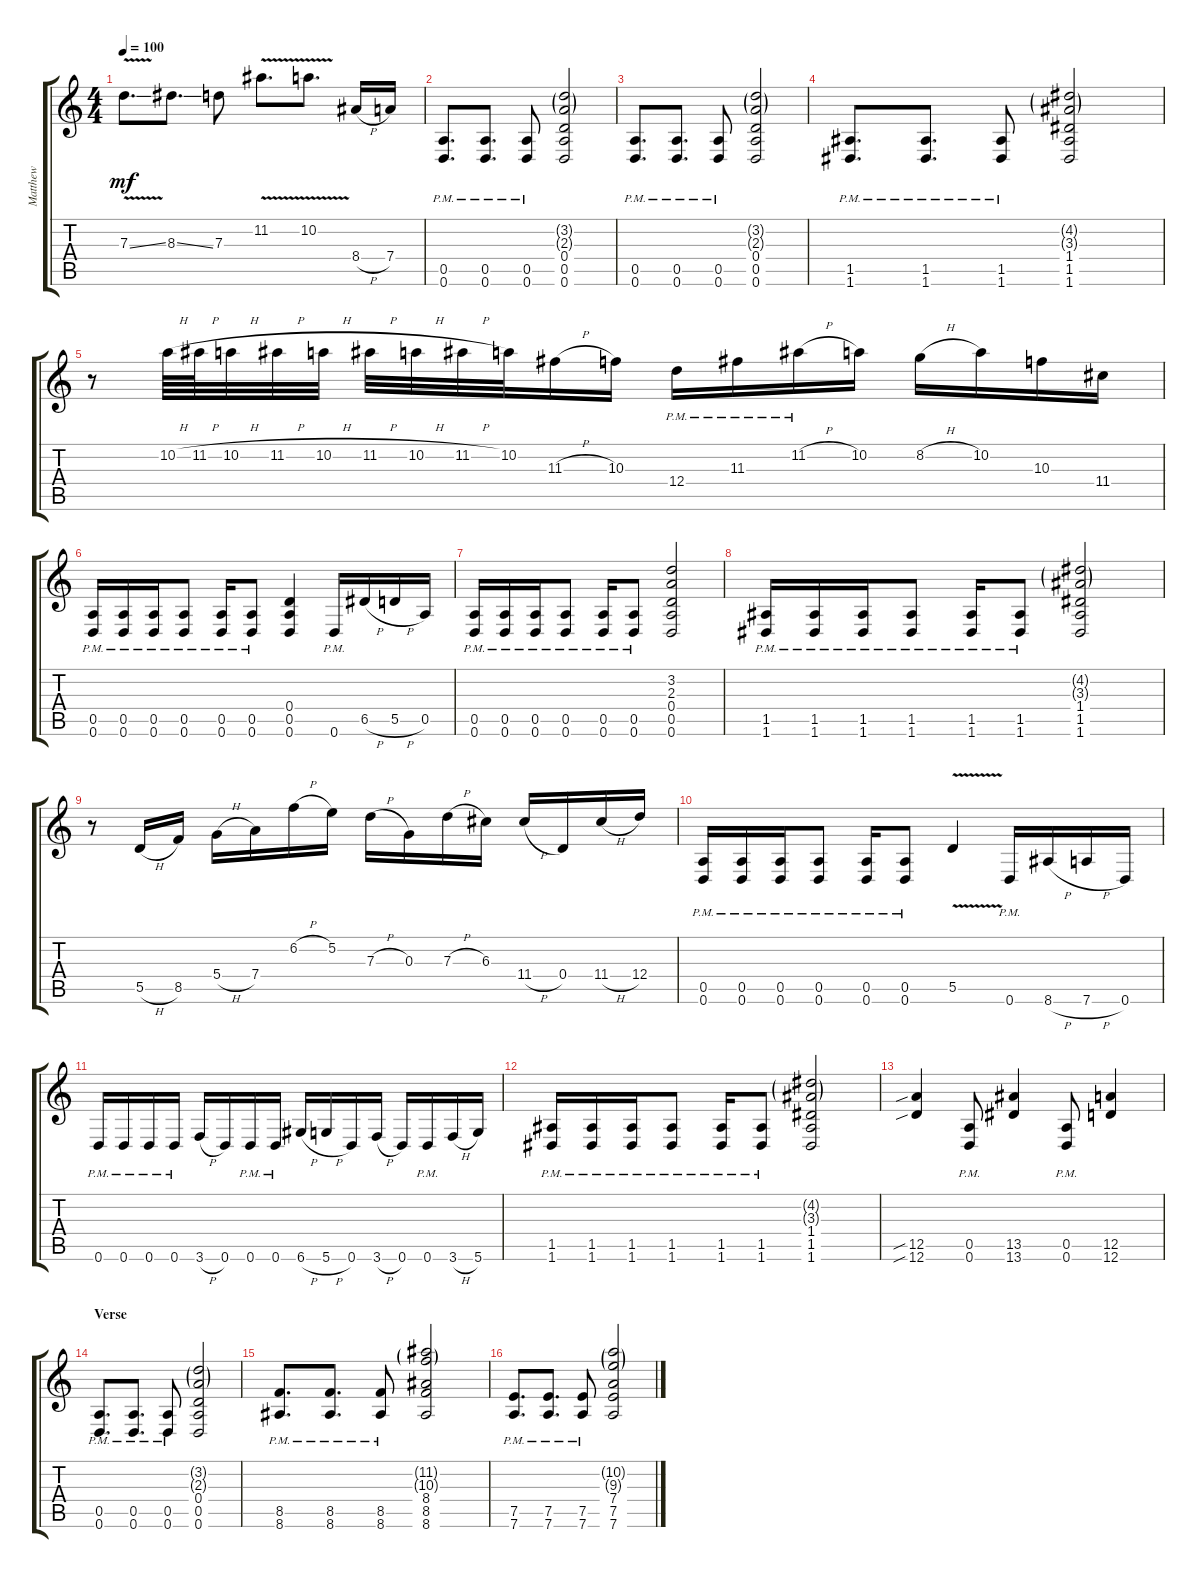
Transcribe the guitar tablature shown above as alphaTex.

\track ("Matthew" "Matthew") {instrument distortionguitar}
\staff {score tabs}
\tuning (E4 B3 G3 D3 A2 D2) {hide}
\ts (4 4)
\tempo 100
\clef g2
\ks c
7.3{v ss}.8{d dy mf} 8.3{ss}.8{d} 7.3.8 11.2{v}.8{d} 10.2{v}.8{d} 8.4{h}.16 7.4.16 |
(0.5{pm} 0.6{pm}).8{d} (0.5{pm} 0.6{pm}).8{d} (0.5{pm} 0.6{pm}).8 (3.2{g} 2.3{g} 0.4 0.5 0.6).2 |
(0.5{pm} 0.6{pm}).8{d} (0.5{pm} 0.6{pm}).8{d} (0.5{pm} 0.6{pm}).8 (3.2{g} 2.3{g} 0.4 0.5 0.6).2 |
(1.5{pm} 1.6{pm}).8{d} (1.5{pm} 1.6{pm}).8{d} (1.5{pm} 1.6{pm}).8 (4.2{g} 3.3{g} 1.4 1.5 1.6).2 |
r.8 10.2{h}.64 11.2{h}.64 10.2{h}.32 11.2{h}.32 10.2{h}.32 11.2{h}.32 10.2{h}.32 11.2{h}.32 10.2.32 11.3{h}.16 10.3.16 12.4{pm}.16 11.3{pm}.16 11.2{h pm}.16 10.2.16 8.2{h}.16 10.2.16 10.3.16 11.4.16 |
(0.5{pm} 0.6{pm}).16 (0.5{pm} 0.6{pm}).16 (0.5{pm} 0.6{pm}).16 (0.5{pm} 0.6{pm}).8 (0.5{pm} 0.6{pm}).16 (0.5{pm} 0.6{pm}).8 (0.4 0.5 0.6).4 0.6{pm}.16 6.5{h}.16 5.5{h}.16 0.5.16 |
(0.5{pm} 0.6{pm}).16 (0.5{pm} 0.6{pm}).16 (0.5{pm} 0.6{pm}).16 (0.5{pm} 0.6{pm}).8 (0.5{pm} 0.6{pm}).16 (0.5{pm} 0.6{pm}).8 (3.2 2.3 0.4 0.5 0.6).2 |
(1.5{pm} 1.6{pm}).16 (1.5{pm} 1.6{pm}).16 (1.5{pm} 1.6{pm}).16 (1.5{pm} 1.6{pm}).8 (1.5{pm} 1.6{pm}).16 (1.5{pm} 1.6{pm}).8 (4.2{g} 3.3{g} 1.4 1.5 1.6).2 |
r.8 5.5{h}.16 8.5.16 5.4{h}.16 7.4.16 6.2{h}.16 5.2.16 7.3{h}.16 0.3.16 7.3{h}.16 6.3.16 11.4{h}.16 0.4.16 11.4{h}.16 12.4.16 |
(0.5{pm} 0.6{pm}).16 (0.5{pm} 0.6{pm}).16 (0.5{pm} 0.6{pm}).16 (0.5{pm} 0.6{pm}).8 (0.5{pm} 0.6{pm}).16 (0.5{pm} 0.6{pm}).8 5.5{v}.4 0.6{pm}.16 8.6{h}.16 7.6{h}.16 0.6.16 |
0.6{pm}.16 0.6{pm}.16 0.6{pm}.16 0.6{pm}.16 3.6{h}.16 0.6.16 0.6{pm}.16 0.6{pm}.16 6.6{h}.16 5.6{h}.16 0.6.16 3.6{h}.16 0.6.16 0.6{pm}.16 3.6{h}.16 5.6.16 |
(1.5{pm} 1.6{pm}).16 (1.5{pm} 1.6{pm}).16 (1.5{pm} 1.6{pm}).16 (1.5{pm} 1.6{pm}).8 (1.5{pm} 1.6{pm}).16 (1.5{pm} 1.6{pm}).8 (4.2{g} 3.3{g} 1.4 1.5 1.6).2 |
(12.5{sib} 12.6{sib}).4 (0.5{pm} 0.6{pm}).8 (13.5 13.6).4 (0.5{pm} 0.6{pm}).8 (12.5 12.6).4 |
\section ("" "Verse")
(0.5{pm} 0.6{pm}).8{d} (0.5{pm} 0.6{pm}).8{d} (0.5{pm} 0.6{pm}).8 (3.2{g} 2.3{g} 0.4 0.5 0.6).2 |
(8.5{pm} 8.6{pm}).8{d} (8.5{pm} 8.6{pm}).8{d} (8.5{pm} 8.6{pm}).8 (11.2{g} 10.3{g} 8.4 8.5 8.6).2 |
(7.5{pm} 7.6{pm}).8{d} (7.5{pm} 7.6{pm}).8{d} (7.5{pm} 7.6{pm}).8 (10.2{g} 9.3{g} 7.4 7.5 7.6).2
